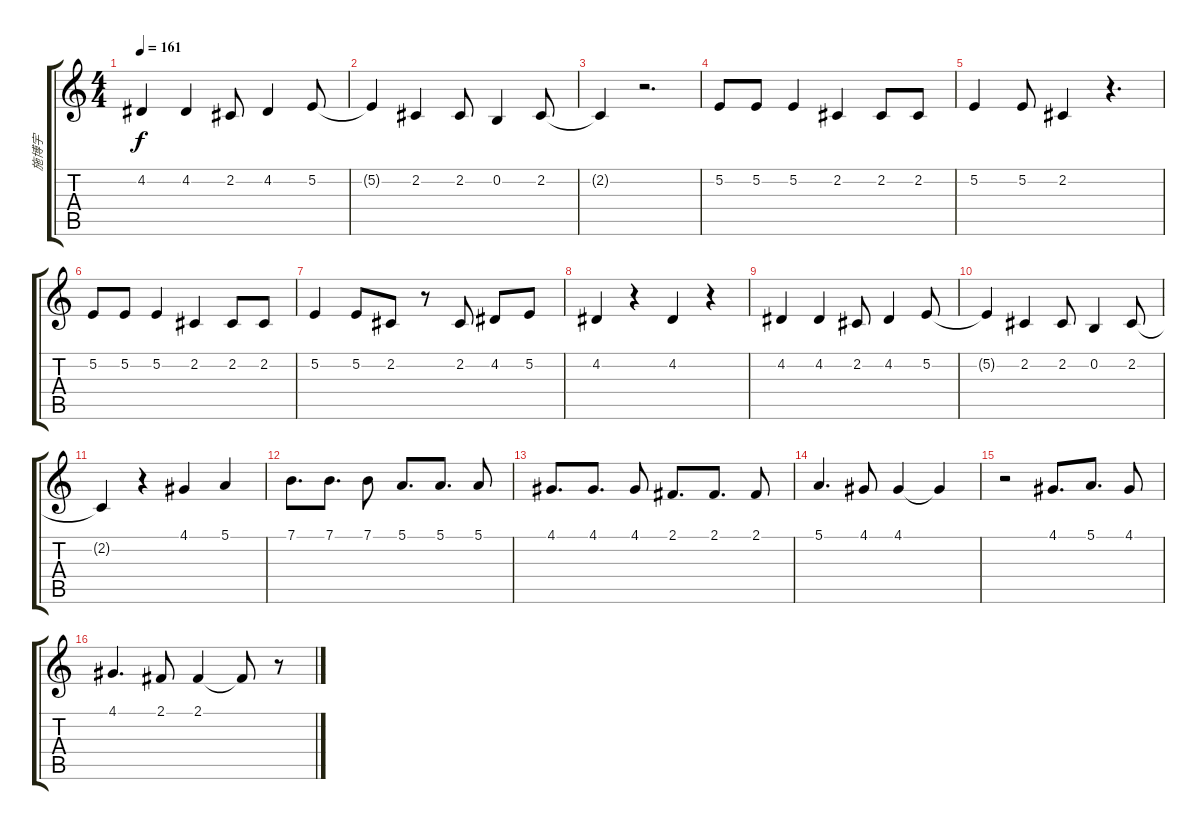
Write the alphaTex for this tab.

\track ("施博宇" "施博宇") {instrument lead1square}
\staff {score tabs}
\tuning (E4 B3 G3 D3 A2 E2) {hide}
\ts (4 4)
\tempo 161
\clef g2
\ks c
4.2.4{dy f} 4.2.4 2.2.8 4.2.4 5.2.8 |
5.2{t}.4 2.2.4 2.2.8 0.2.4 2.2.8 |
2.2{t}.4 r.2{d} |
5.2.8 5.2.8 5.2.4 2.2.4 2.2.8 2.2.8 |
5.2.4 5.2.8 2.2.4 r.4{d} |
5.2.8 5.2.8 5.2.4 2.2.4 2.2.8 2.2.8 |
5.2.4 5.2.8 2.2.8 r.8 2.2.8 4.2.8 5.2.8 |
4.2.4 r.4 4.2.4 r.4 |
4.2.4 4.2.4 2.2.8 4.2.4 5.2.8 |
5.2{t}.4 2.2.4 2.2.8 0.2.4 2.2.8 |
2.2{t}.4 r.4 4.1.4 5.1.4 |
7.1.8{d} 7.1.8{d} 7.1.8 5.1.8{d} 5.1.8{d} 5.1.8 |
4.1.8{d} 4.1.8{d} 4.1.8 2.1.8{d} 2.1.8{d} 2.1.8 |
5.1.4{d} 4.1.8 4.1.4 4.1{t}.4 |
r.2 4.1.8{d} 5.1.8{d} 4.1.8 |
4.1.4{d} 2.1.8 2.1.4 2.1{t}.8 r.8
